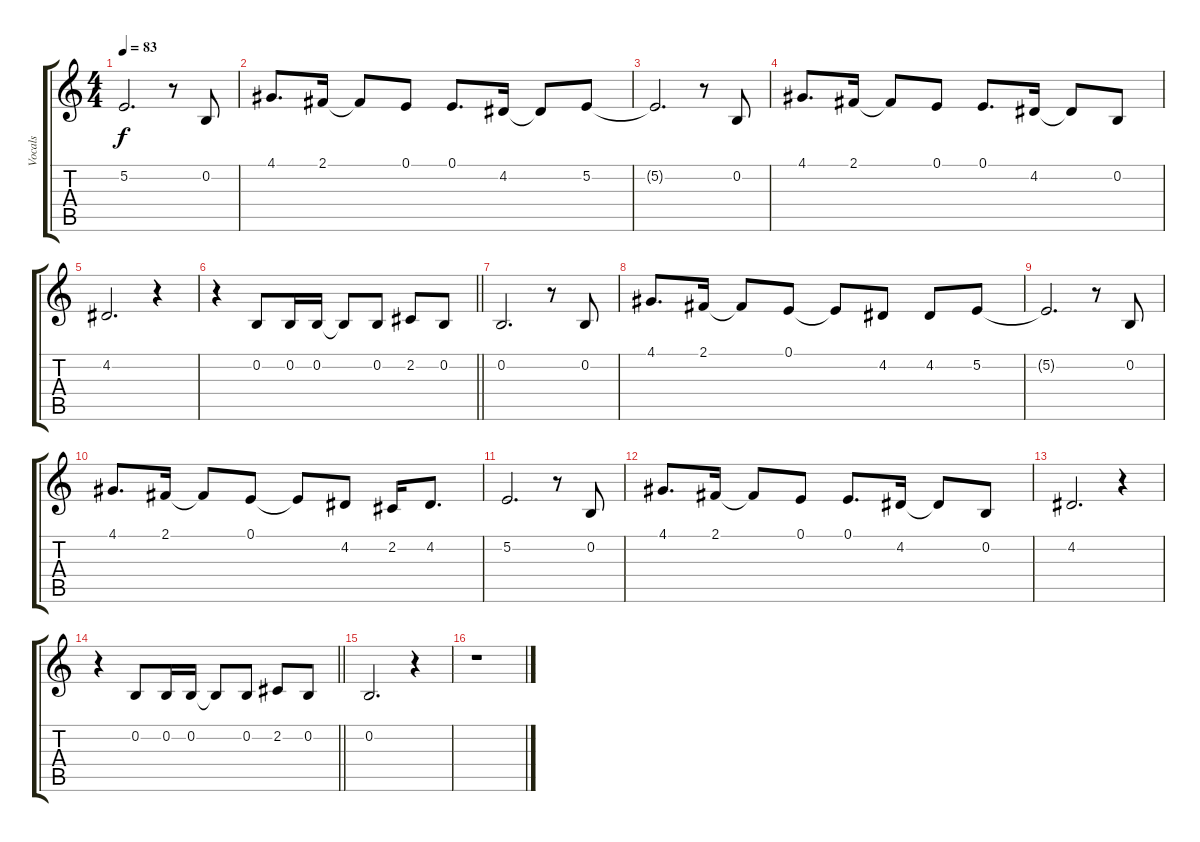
\track ("Vocals" "Vocals") {instrument bassoon}
\staff {score tabs}
\tuning (E4 B3 G3 D3 A2 E2) {hide}
\ts (4 4)
\tempo 83
\clef g2
\ks c
5.2{t}.2{d dy f} r.8 0.2.8 |
4.1.8{d} 2.1.16 2.1{t}.8 0.1.8 0.1.8{d} 4.2.16 4.2{t}.8 5.2.8 |
5.2{t}.2{d} r.8 0.2.8 |
4.1.8{d} 2.1.16 2.1{t}.8 0.1.8 0.1.8{d} 4.2.16 4.2{t}.8 0.2.8 |
4.2.2{d} r.4 |
\barLineRight lightlight
r.4 0.2.8 0.2.16 0.2.16 0.2{t}.8 0.2.8 2.2.8 0.2.8 |
0.2.2{d} r.8 0.2.8 |
4.1.8{d} 2.1.16 2.1{t}.8 0.1.8 0.1{t}.8 4.2.8 4.2.8 5.2.8 |
5.2{t}.2{d} r.8 0.2.8 |
4.1.8{d} 2.1.16 2.1{t}.8 0.1.8 0.1{t}.8 4.2.8 2.2.16 4.2.8{d} |
5.2.2{d} r.8 0.2.8 |
4.1.8{d} 2.1.16 2.1{t}.8 0.1.8 0.1.8{d} 4.2.16 4.2{t}.8 0.2.8 |
4.2.2{d} r.4 |
\barLineRight lightlight
r.4 0.2.8 0.2.16 0.2.16 0.2{t}.8 0.2.8 2.2.8 0.2.8 |
0.2.2{d} r.4 |
r.1
